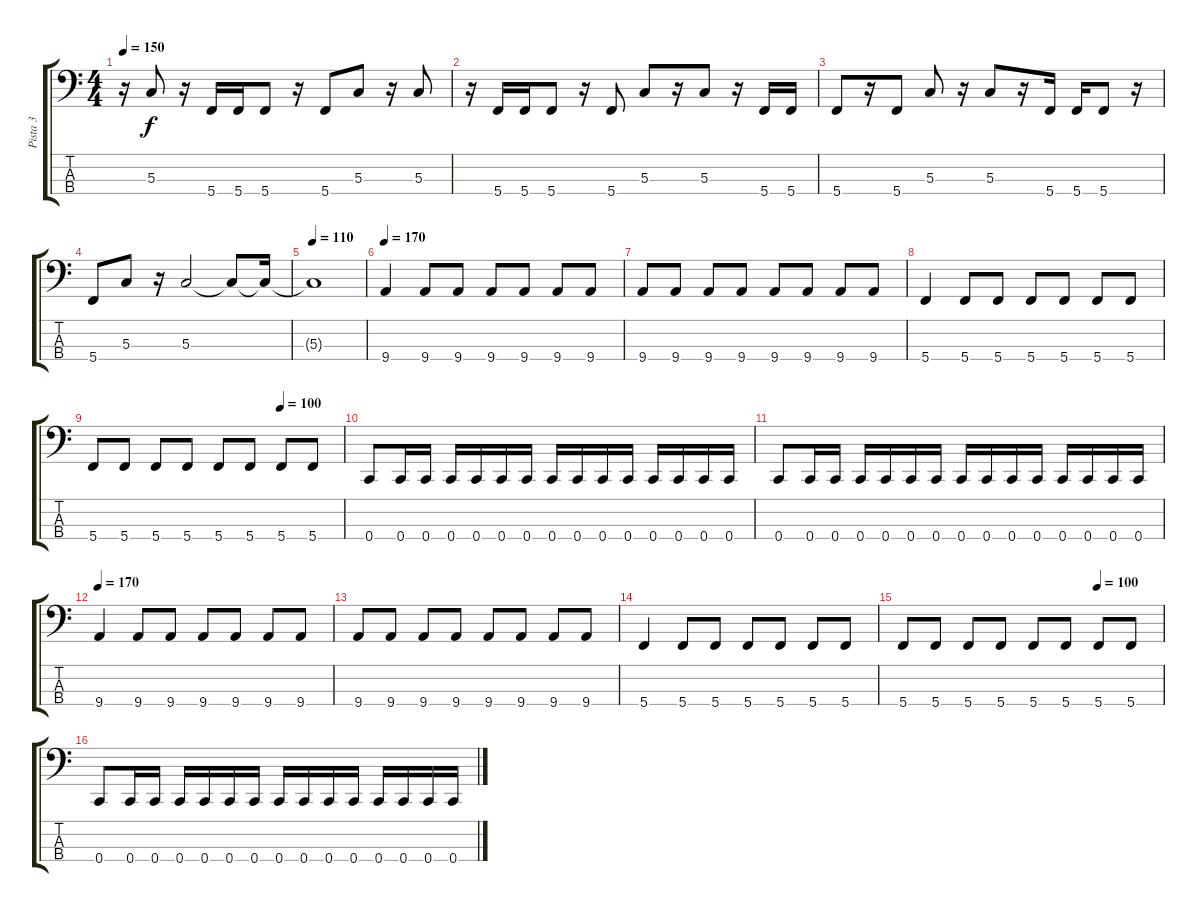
\track ("Pista 3" "Pista 3") {instrument electricbasspick}
\staff {score tabs}
\tuning (F2 C2 G1 C1) {hide}
\ts (4 4)
\tempo 150
\clef f4
\ks c
r.16{dy f} 5.3.8 r.16 5.4.16 5.4.16 5.4.8 r.16 5.4.8 5.3.8 r.16 5.3.8 |
r.16 5.4.16 5.4.16 5.4.8 r.16 5.4.8 5.3.8 r.16 5.3.8 r.16 5.4.16 5.4.16 |
5.4.8 r.16 5.4.8 5.3.8 r.16 5.3.8 r.16 5.4.16 5.4.16 5.4.8 r.16 |
5.4.8 5.3.8 r.16 5.3.2 5.3{t}.8 5.3{t}.16 |
\tempo 110
5.3{t}.1 |
\tempo 170
9.4.4 9.4.8 9.4.8 9.4.8 9.4.8 9.4.8 9.4.8 |
9.4.8 9.4.8 9.4.8 9.4.8 9.4.8 9.4.8 9.4.8 9.4.8 |
5.4.4 5.4.8 5.4.8 5.4.8 5.4.8 5.4.8 5.4.8 |
\tempo (100 0.75)
5.4.8 5.4.8 5.4.8 5.4.8 5.4.8 5.4.8 5.4.8 5.4.8 |
0.4.8 0.4.16 0.4.16 0.4.16 0.4.16 0.4.16 0.4.16 0.4.16 0.4.16 0.4.16 0.4.16 0.4.16 0.4.16 0.4.16 0.4.16 |
0.4.8 0.4.16 0.4.16 0.4.16 0.4.16 0.4.16 0.4.16 0.4.16 0.4.16 0.4.16 0.4.16 0.4.16 0.4.16 0.4.16 0.4.16 |
\tempo 170
9.4.4 9.4.8 9.4.8 9.4.8 9.4.8 9.4.8 9.4.8 |
9.4.8 9.4.8 9.4.8 9.4.8 9.4.8 9.4.8 9.4.8 9.4.8 |
5.4.4 5.4.8 5.4.8 5.4.8 5.4.8 5.4.8 5.4.8 |
\tempo (100 0.75)
5.4.8 5.4.8 5.4.8 5.4.8 5.4.8 5.4.8 5.4.8 5.4.8 |
0.4.8 0.4.16 0.4.16 0.4.16 0.4.16 0.4.16 0.4.16 0.4.16 0.4.16 0.4.16 0.4.16 0.4.16 0.4.16 0.4.16 0.4.16
